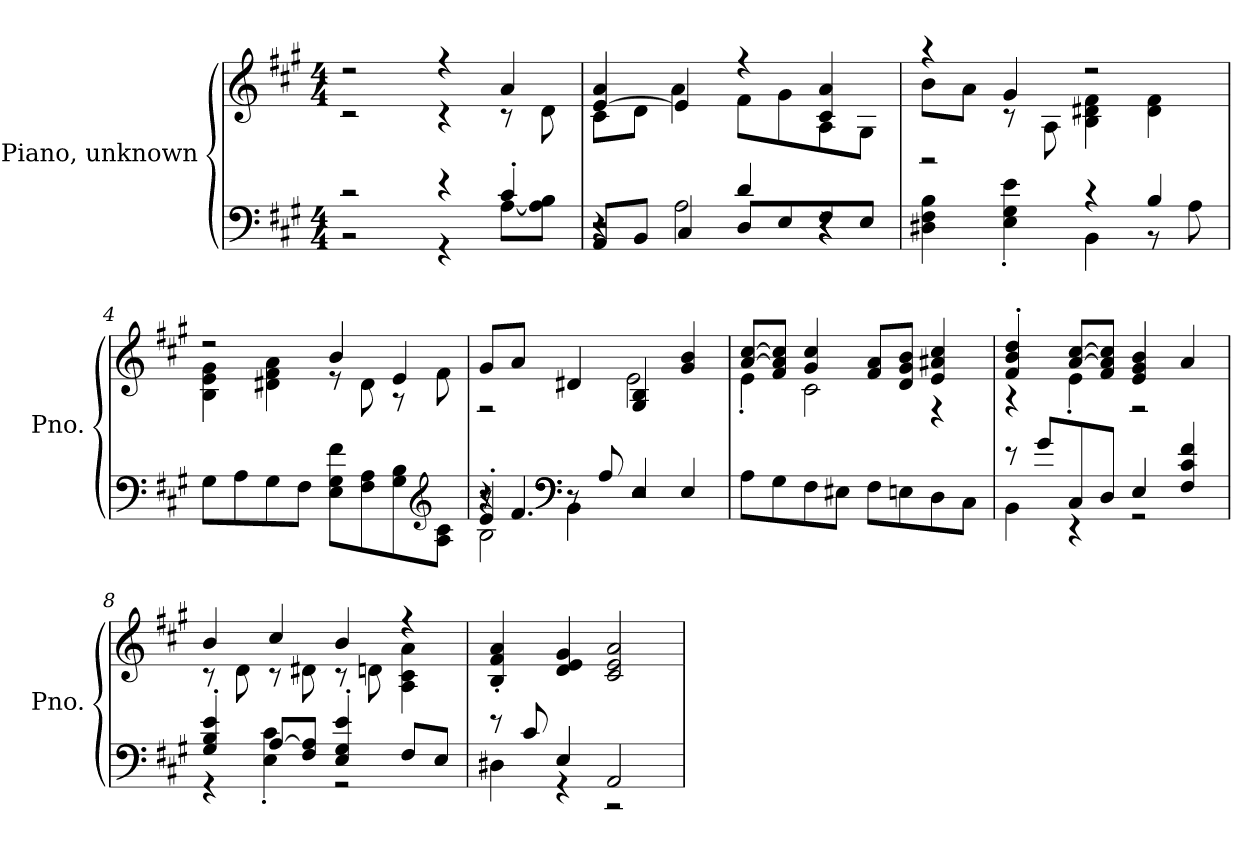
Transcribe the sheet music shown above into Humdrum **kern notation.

**kern	**kern
*part1	*part1
*staff2	*staff1
*I"Piano, unknown	*
*I'Pno.	*
*clefF4	*clefG2
*k[f#c#g#]	*k[f#c#g#]
*M4/4	*M4/4
*MM120	*MM120
=1	=1
*^	*^
2r	2r	2r	2r
4r	4r	4r	4r
4c#'/	[8A\L	4a/	8r
.	8A\] 8B\J	.	8d\
=2	=2	=2	=2
*	*^	*	*
2r	4r	8AA/L	[4e/ 4a/	8c#\L
.	.	8BB/J	.	8d\J
.	2A\	4C#/	4e/]	4a\
4d/	.	8D/L	4r	8f#\L
.	.	8E/	.	8g#\
4r	4r	8F#/	4c#/ 4a/	8A\
.	.	8E/J	.	8G#\J
*	*v	*v	*	*
=3	=3	=3	=3
2r	4D#X\ 4F#\ 4B\	4r	8b\L
.	.	.	8a\J
.	4E\' 4G#\' 4e\'	4g#/	8r
.	.	.	8A\
4r	4BB\	2r	4B\ 4d#X\ 4f#\
4B/	8r	.	4d#\ 4f#\
.	8A\	.	.
*v	*v	*	*
=4	=4	=4
8G#\L	2r	4B\ 4e\ 4g#\
8A\	.	.
8G#\	.	4d#X\ 4f#\ 4a\
8F#\J	.	.
8E\ 8G#\ 8f#\L	4b/	8r
8F#\ 8A\	.	8d#\
8G#\ 8B\	4e/	8r
*clefG2	*	*
8A\ 8c#\J	.	8f#\
!!LO:LB:g=z	!!
=5	=5	=5
*^	*	*
*	*^	*	*
*	*	*^	*	*
8r	2B\	4e'/	4r	8g#/L	2r
4.f#/	.	.	.	8a/J	.
*clefF4	*	*	*	*	*
.	.	8r	4BB\	4d#X/	.
.	.	8A/	.	.	.
2r	2r	4E/	2r	4G#/ 4B/	2e\
.	.	4E/	.	4g#/ 4b/	.
*v	*v	*v	*v	*	*
=6	=6	=6
8A\L	[8a/ [8cc#/L	4e'\
8G#\	8f#/ 8a/] 8cc#/]J	.
8F#\	4g#/ 4cc#/	2c#\
8E#X\J	.	.
8F#\L	8f#/ 8a/L	.
8En\	8d/ 8g#/ 8b/J	.
8D\	4e/ 4a#X/ 4cc#/	4r
8C#\J	.	.
=7	=7	=7
*^	*	*
8r	4BB\	4f#/' 4b/' 4dd/'	4r
8g#/L	.	.	.
8C#/	4r	[8a/ [8cc#/L	4e'\
8D/J	.	8f#/ 8a/] 8cc#/]J	.
4E/	2r	4e/ 4g#/ 4b/	2r
4F#/ 4c#/ 4f#/	.	4a/	.
=8	=8	=8	=8
4G#/' 4B/' 4e/'	4r	4b/	8r
.	.	.	8d\
[8A/L	4E\' 4c#\'	4cc#/	8r
8F#/ 8A/]J	.	.	8d#X\
4E/' 4G#/' 4e/'	2r	4b/	8r
.	.	.	8dn\
8F#/L	.	4r	4A\ 4c#\ 4a\
8E/J	.	.	.
*	*	*v	*v
!!LO:LB:g=z
=9	=9	=9
8r	4D#X\	4B/' 4f#/' 4a/'
8c#/	.	.
4E/	4r	4d/ 4e/ 4g#/
2AA/	2r	2c#/ 2e/ 2a/
*v	*v	*
=	=
*-	*-
